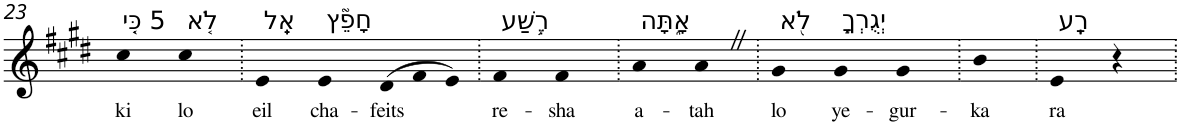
**kern	**text
*part1	*part1
*staff1	*staff1
*I"Piano	*
*I'Pno	*
!!LO:PB:g=z
*clefG2	*
*k[f#c#g#d#]	*
*E:	*
=23	=23
!LO:TX:a:t=5 כִּ֤י	!
!	!LO:LY:b
4cc#	ki
!LO:TX:a:t=לֹ֤א	!
!	!LO:LY:b
4cc#	lo
=24.	=24.
!LO:TX:a:t=אֵֽל	!
!	!LO:LY:b
4e	eil
!LO:TX:a:t=חָפֵ֘ץ	!
!	!LO:LY:b
4e	cha-
*Xtuplet	*
!	!LO:LY:b
(>12d#	-feits
12f#	.
12e)	.
=25.	=25.
!LO:TX:a:t=רֶ֥שַׁע	!
!	!LO:LY:b
4f#	re-
!	!LO:LY:b
4f#	-sha
=26.	=26.
!LO:TX:a:t=אָ֑תָּה	!
!	!LO:LY:b
4a	a-
!	!LO:LY:b
4aZ	-tah
=27.	=27.
!LO:TX:a:t=לֹ֖א	!
!	!LO:LY:b
4g#	lo
!LO:TX:a:t=יְגֻרְךָ֣	!
!	!LO:LY:b
4g#	ye-
!	!LO:LY:b
4g#	-gur-
=28.	=28.
!	!LO:LY:b
4b	-ka
=29.	=29.
!LO:TX:a:t=רָֽע	!
!	!LO:LY:b
4e	ra
4r	.
=.	=.
*-	*-
